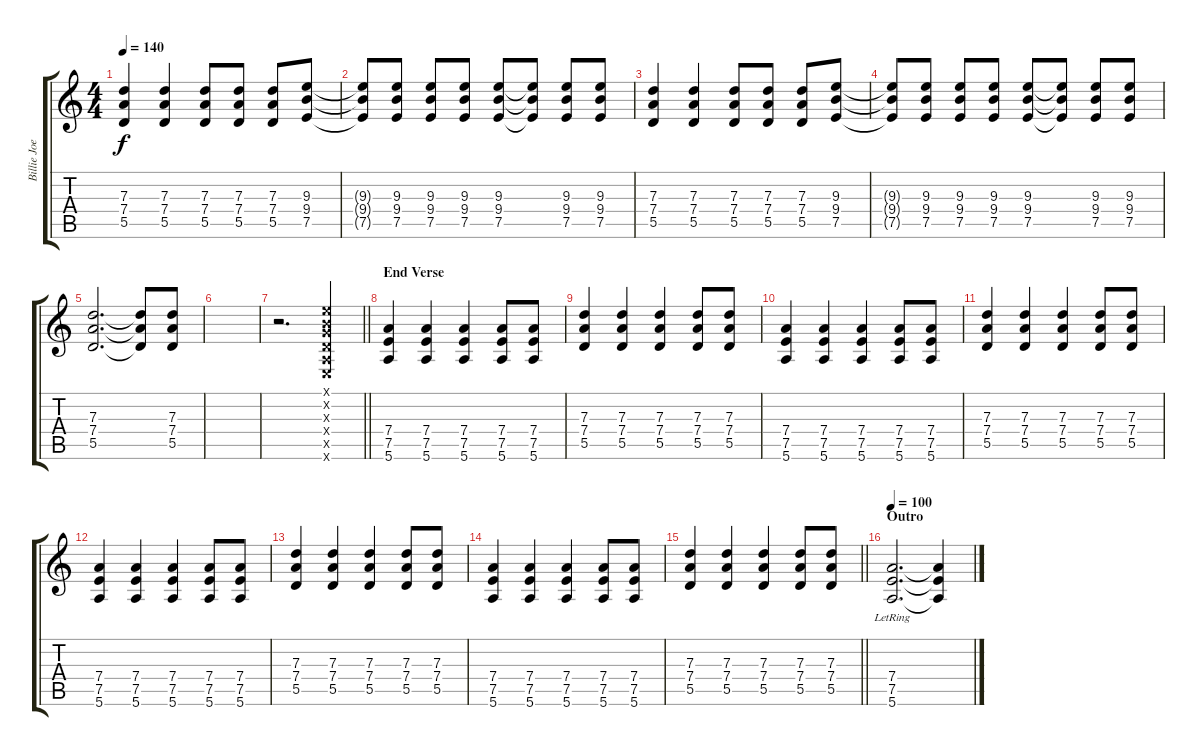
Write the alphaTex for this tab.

\track ("Billie Joe Armstrong (Guitar Double)" "Billie Joe") {instrument distortionguitar}
\staff {score tabs}
\tuning (E4 B3 G3 D3 A2 E2) {hide}
\ts (4 4)
\tempo 140
\clef g2
\ks c
(7.3 7.4 5.5).4{dy f} (7.3 7.4 5.5).4 (7.3 7.4 5.5).8 (7.3 7.4 5.5).8 (7.3 7.4 5.5).8 (9.3 9.4 7.5).8 |
(9.3{t} 9.4{t} 7.5{t}).8 (9.3 9.4 7.5).8 (9.3 9.4 7.5).8 (9.3 9.4 7.5).8 (9.3 9.4 7.5).8 (9.3{t} 9.4{t} 7.5{t}).8 (9.3 9.4 7.5).8 (9.3 9.4 7.5).8 |
(7.3 7.4 5.5).4 (7.3 7.4 5.5).4 (7.3 7.4 5.5).8 (7.3 7.4 5.5).8 (7.3 7.4 5.5).8 (9.3 9.4 7.5).8 |
(9.3{t} 9.4{t} 7.5{t}).8 (9.3 9.4 7.5).8 (9.3 9.4 7.5).8 (9.3 9.4 7.5).8 (9.3 9.4 7.5).8 (9.3{t} 9.4{t} 7.5{t}).8 (9.3 9.4 7.5).8 (9.3 9.4 7.5).8 |
(7.3 7.4 5.5).2{d} (7.3{t} 7.4{t} 5.5{t}).8 (7.3 7.4 5.5).8 |
|
\barLineRight lightlight
r.2{d} (0.1{x} 0.2{x} 0.3{x} 0.4{x} 0.5{x} 0.6{x}).4 |
\section ("" "End Verse")
(7.4 7.5 5.6).4 (7.4 7.5 5.6).4 (7.4 7.5 5.6).4 (7.4 7.5 5.6).8 (7.4 7.5 5.6).8 |
(7.3 7.4 5.5).4 (7.3 7.4 5.5).4 (7.3 7.4 5.5).4 (7.3 7.4 5.5).8 (7.3 7.4 5.5).8 |
(7.4 7.5 5.6).4 (7.4 7.5 5.6).4 (7.4 7.5 5.6).4 (7.4 7.5 5.6).8 (7.4 7.5 5.6).8 |
(7.3 7.4 5.5).4 (7.3 7.4 5.5).4 (7.3 7.4 5.5).4 (7.3 7.4 5.5).8 (7.3 7.4 5.5).8 |
(7.4 7.5 5.6).4 (7.4 7.5 5.6).4 (7.4 7.5 5.6).4 (7.4 7.5 5.6).8 (7.4 7.5 5.6).8 |
(7.3 7.4 5.5).4 (7.3 7.4 5.5).4 (7.3 7.4 5.5).4 (7.3 7.4 5.5).8 (7.3 7.4 5.5).8 |
(7.4 7.5 5.6).4 (7.4 7.5 5.6).4 (7.4 7.5 5.6).4 (7.4 7.5 5.6).8 (7.4 7.5 5.6).8 |
\barLineRight lightlight
(7.3 7.4 5.5).4 (7.3 7.4 5.5).4 (7.3 7.4 5.5).4 (7.3 7.4 5.5).8 (7.3 7.4 5.5).8 |
\section ("" "Outro")
\tempo 100
(7.4{lr} 7.5{lr} 5.6{lr}).2{d volume 0} (7.4{t} 7.5{t} 5.6{t}).4
